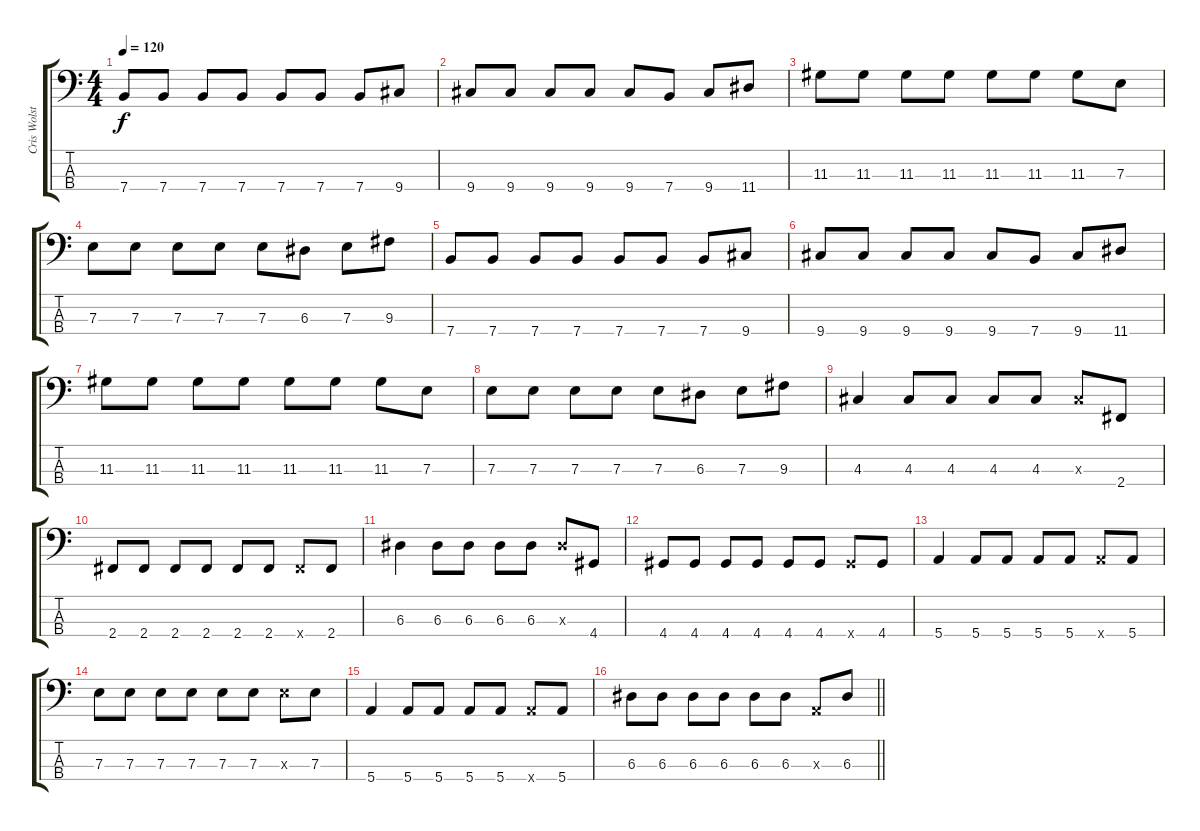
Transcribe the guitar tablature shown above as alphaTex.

\track ("Cris Wolstenholme" "Cris Wolst") {instrument distortionguitar}
\staff {score tabs}
\tuning (G2 D2 A1 E1) {hide}
\ts (4 4)
\tempo 120
\clef f4
\ks c
7.4.8{dy f} 7.4.8 7.4.8 7.4.8 7.4.8 7.4.8 7.4.8 9.4.8 |
9.4.8 9.4.8 9.4.8 9.4.8 9.4.8 7.4.8 9.4.8 11.4.8 |
11.3.8 11.3.8 11.3.8 11.3.8 11.3.8 11.3.8 11.3.8 7.3.8 |
7.3.8 7.3.8 7.3.8 7.3.8 7.3.8 6.3.8 7.3.8 9.3.8 |
7.4.8 7.4.8 7.4.8 7.4.8 7.4.8 7.4.8 7.4.8 9.4.8 |
9.4.8 9.4.8 9.4.8 9.4.8 9.4.8 7.4.8 9.4.8 11.4.8 |
11.3.8 11.3.8 11.3.8 11.3.8 11.3.8 11.3.8 11.3.8 7.3.8 |
7.3.8 7.3.8 7.3.8 7.3.8 7.3.8 6.3.8 7.3.8 9.3.8 |
4.3.4{volume 10 instrument electricbassfinger} 4.3.8 4.3.8 4.3.8 4.3.8 4.3{x}.8 2.4.8 |
2.4.8 2.4.8 2.4.8 2.4.8 2.4.8 2.4.8 2.4{x}.8 2.4.8 |
6.3.4 6.3.8 6.3.8 6.3.8 6.3.8 6.3{x}.8 4.4.8 |
4.4.8 4.4.8 4.4.8 4.4.8 4.4.8 4.4.8 4.4{x}.8 4.4.8 |
5.4.4 5.4.8 5.4.8 5.4.8 5.4.8 5.4{x}.8 5.4.8 |
7.3.8 7.3.8 7.3.8 7.3.8 7.3.8 7.3.8 7.3{x}.8 7.3.8 |
5.4.4 5.4.8 5.4.8 5.4.8 5.4.8 5.4{x}.8 5.4.8 |
\barLineRight lightlight
6.3.8 6.3.8 6.3.8 6.3.8 6.3.8 6.3.8 0.3{x}.8 6.3.8
